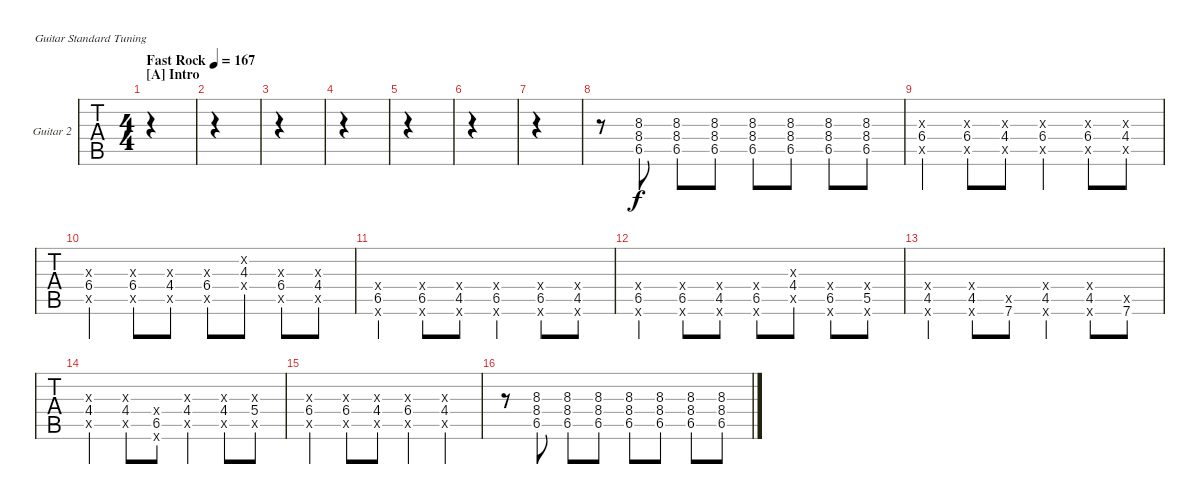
\defaultSystemsLayout 4
\bracketExtendMode groupsimilarinstruments
\firstSystemTrackNameOrientation horizontal
\otherSystemsTrackNameOrientation horizontal
\track ("Frank Iero" "Guitar 2") {instrument distortionguitar}
\staff {tabs}
\tuning (E4 B3 G3 D3 A2 E2)
\ts (4 4)
\section ("A" "Intro")
\tempo (167 "Fast Rock")
\clef g2
\ks abminor
|
|
|
|
|
|
|
r.8 (6.5 8.4 8.3).8 (6.5 8.4 8.3).8 (6.5 8.4 8.3).8 (6.5 8.4 8.3).8 (6.5 8.4 8.3).8 (6.5 8.4 8.3).8 (6.5 8.4 8.3).8 |
(6.4 6.5{x} 6.3{x}).4 (6.4 6.3{x} 6.5{x}).8 (4.4 4.3{x} 4.5{x}).8 (6.4 6.3{x} 6.5{x}).4 (6.4 6.3{x} 6.5{x}).8 (4.4 4.3{x} 4.5{x}).8 |
(6.4 6.3{x} 6.5{x}).4 (6.4 6.3{x} 6.5{x}).8 (4.4 4.3{x} 4.5{x}).8 (6.4 6.3{x} 6.5{x}).8 (4.3 4.2{x} 4.4{x}).8 (6.4 6.3{x} 6.5{x}).8 (4.4 4.3{x} 4.5{x}).8 |
(6.5 6.4{x} 6.6{x}).4 (6.5 6.4{x} 6.6{x}).8 (4.5 4.4{x} 4.6{x}).8 (6.5 6.4{x} 6.6{x}).4 (6.5 6.4{x} 6.6{x}).8 (4.5 4.4{x} 4.6{x}).8 |
(6.5 6.4{x} 6.6{x}).4 (6.5 6.4{x} 6.6{x}).8 (4.5 4.4{x} 4.6{x}).8 (6.5 6.4{x} 6.6{x}).8 (4.4 4.3{x} 4.5{x}).8 (6.5 6.4{x} 6.6{x}).8 (5.5 5.4{x} 5.6{x}).8 |
(4.5 4.4{x} 4.6{x}).4 (4.5 4.4{x} 4.6{x}).8 (7.6 7.5{x}).8 (4.5 4.4{x} 4.6{x}).4 (4.5 4.4{x} 4.6{x}).8 (7.6 7.5{x}).8 |
(4.4 4.3{x} 4.5{x}).4 (4.4 4.3{x} 4.5{x}).8 (6.5 6.4{x} 6.6{x}).8 (4.4 4.3{x} 4.5{x}).4 (4.4 4.3{x} 4.5{x}).8 (5.4 5.3{x} 5.5{x}).8 |
(6.4 6.3{x} 6.5{x}).4 (6.4 6.3{x} 6.5{x}).8 (4.4 4.3{x} 4.5{x}).8 (6.4 6.3{x} 6.5{x}).4 (4.4 4.3{x} 4.5{x}).4 |
r.8 (6.5 8.4 8.3).8 (6.5 8.4 8.3).8 (6.5 8.4 8.3).8 (6.5 8.4 8.3).8 (6.5 8.4 8.3).8 (6.5 8.4 8.3).8 (6.5 8.4 8.3).8
